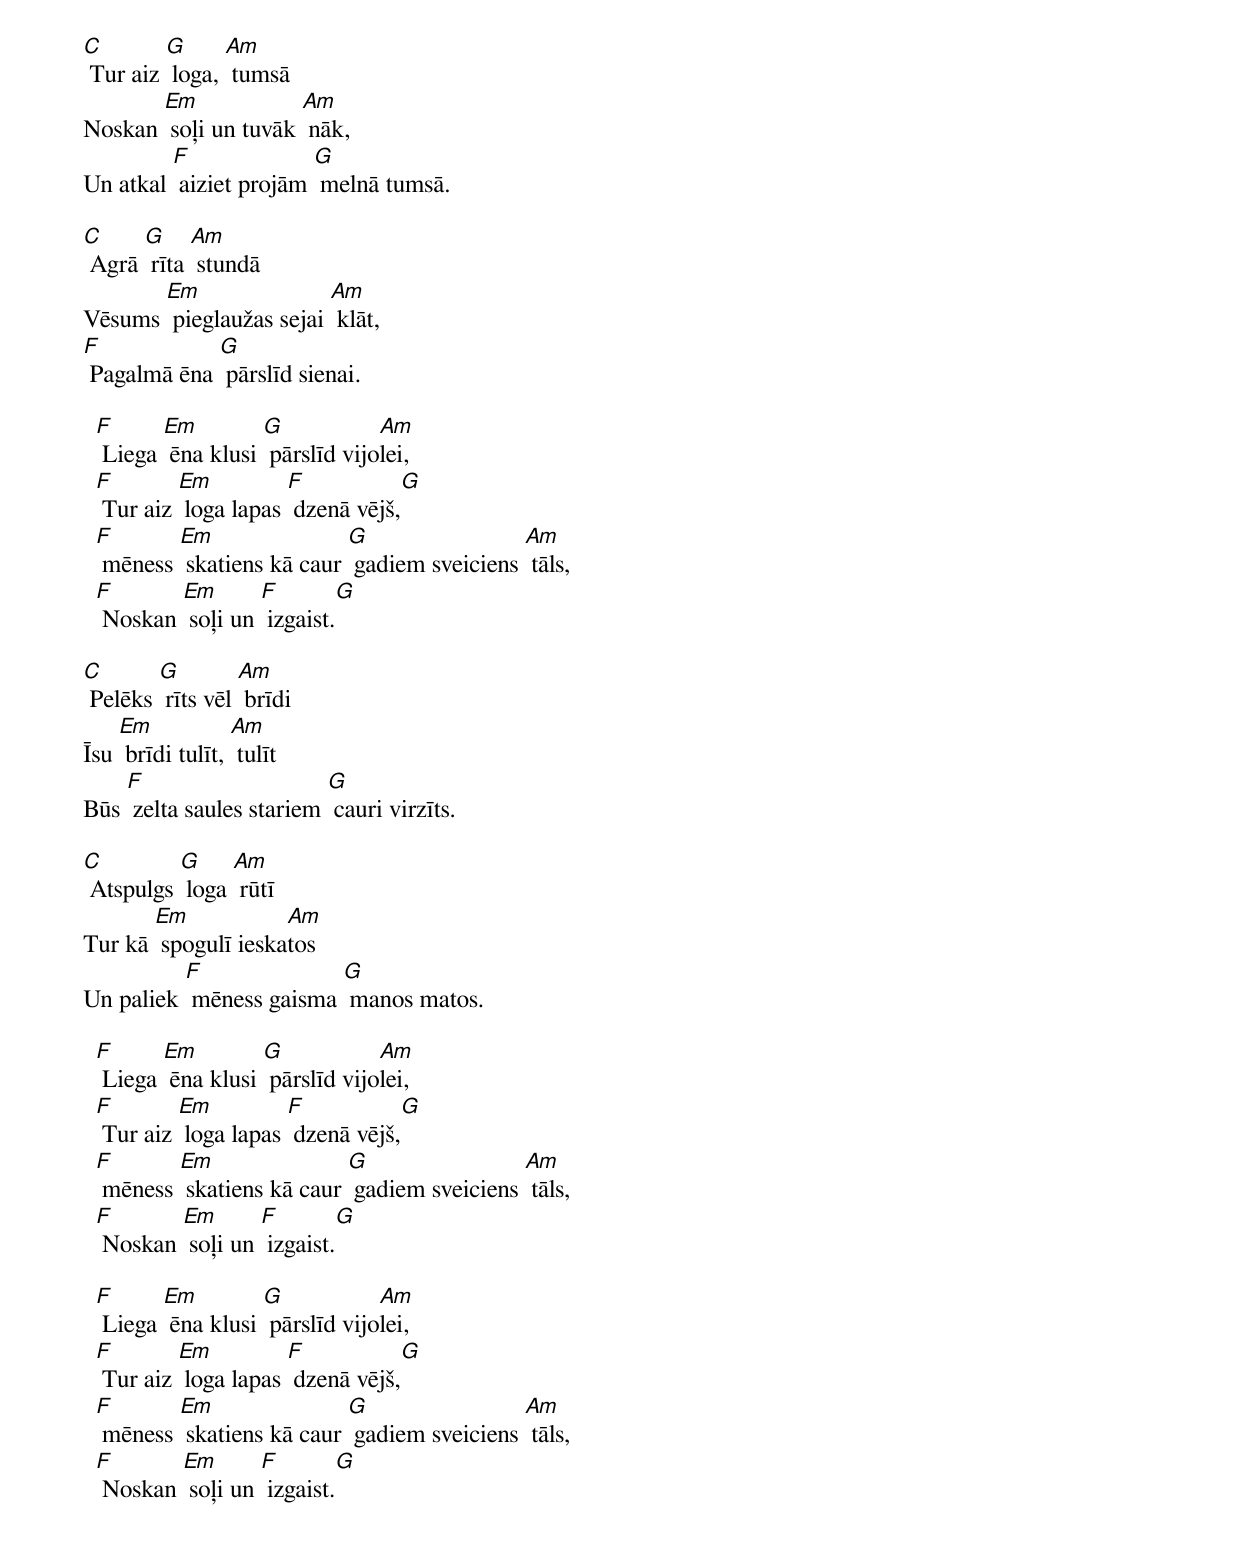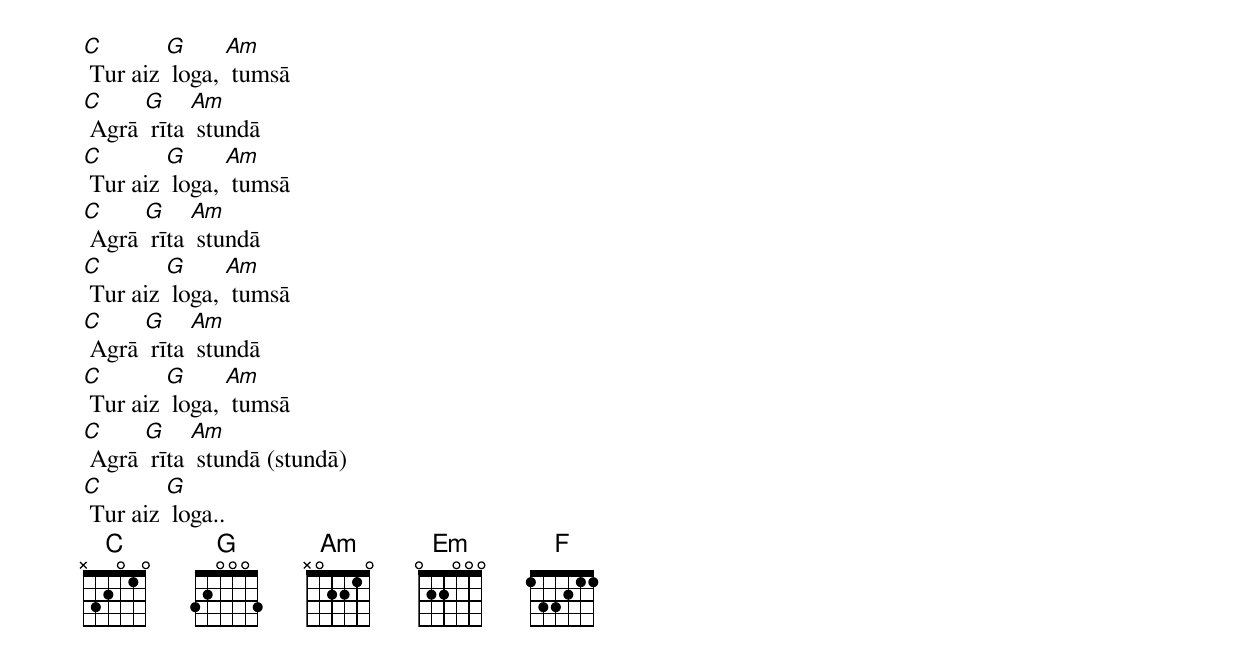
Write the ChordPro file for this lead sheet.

[C] Tur aiz [G] loga, [Am] tumsā
Noskan [Em] soļi un tuvāk [Am] nāk,
Un atkal [F] aiziet projām [G] melnā tumsā.

[C] Agrā [G] rīta [Am] stundā
Vēsums [Em] pieglaužas sejai [Am] klāt,
[F] Pagalmā ēna [G] pārslīd sienai.

  [F] Liega [Em] ēna klusi [G] pārslīd vijo[Am]lei,
  [F] Tur aiz [Em] loga lapas [F] dzenā vējš,[G]
  [F] mēness [Em] skatiens kā caur [G] gadiem sveiciens [Am] tāls,
  [F] Noskan [Em] soļi un [F] izgaist.[G]

[C] Pelēks [G] rīts vēl [Am] brīdi
Īsu [Em] brīdi tulīt, [Am] tulīt
Būs [F] zelta saules stariem [G] cauri virzīts.

[C] Atspulgs [G] loga [Am] rūtī
Tur kā [Em] spogulī ieska[Am]tos
Un paliek [F] mēness gaisma [G] manos matos.

  [F] Liega [Em] ēna klusi [G] pārslīd vijo[Am]lei,
  [F] Tur aiz [Em] loga lapas [F] dzenā vējš,[G]
  [F] mēness [Em] skatiens kā caur [G] gadiem sveiciens [Am] tāls,
  [F] Noskan [Em] soļi un [F] izgaist.[G]

  [F] Liega [Em] ēna klusi [G] pārslīd vijo[Am]lei,
  [F] Tur aiz [Em] loga lapas [F] dzenā vējš,[G]
  [F] mēness [Em] skatiens kā caur [G] gadiem sveiciens [Am] tāls,
  [F] Noskan [Em] soļi un [F] izgaist.[G]

[C] Tur aiz [G] loga, [Am] tumsā
[C] Agrā [G] rīta [Am] stundā
[C] Tur aiz [G] loga, [Am] tumsā
[C] Agrā [G] rīta [Am] stundā
[C] Tur aiz [G] loga, [Am] tumsā
[C] Agrā [G] rīta [Am] stundā
[C] Tur aiz [G] loga, [Am] tumsā
[C] Agrā [G] rīta [Am] stundā (stundā)
[C] Tur aiz [G] loga..
